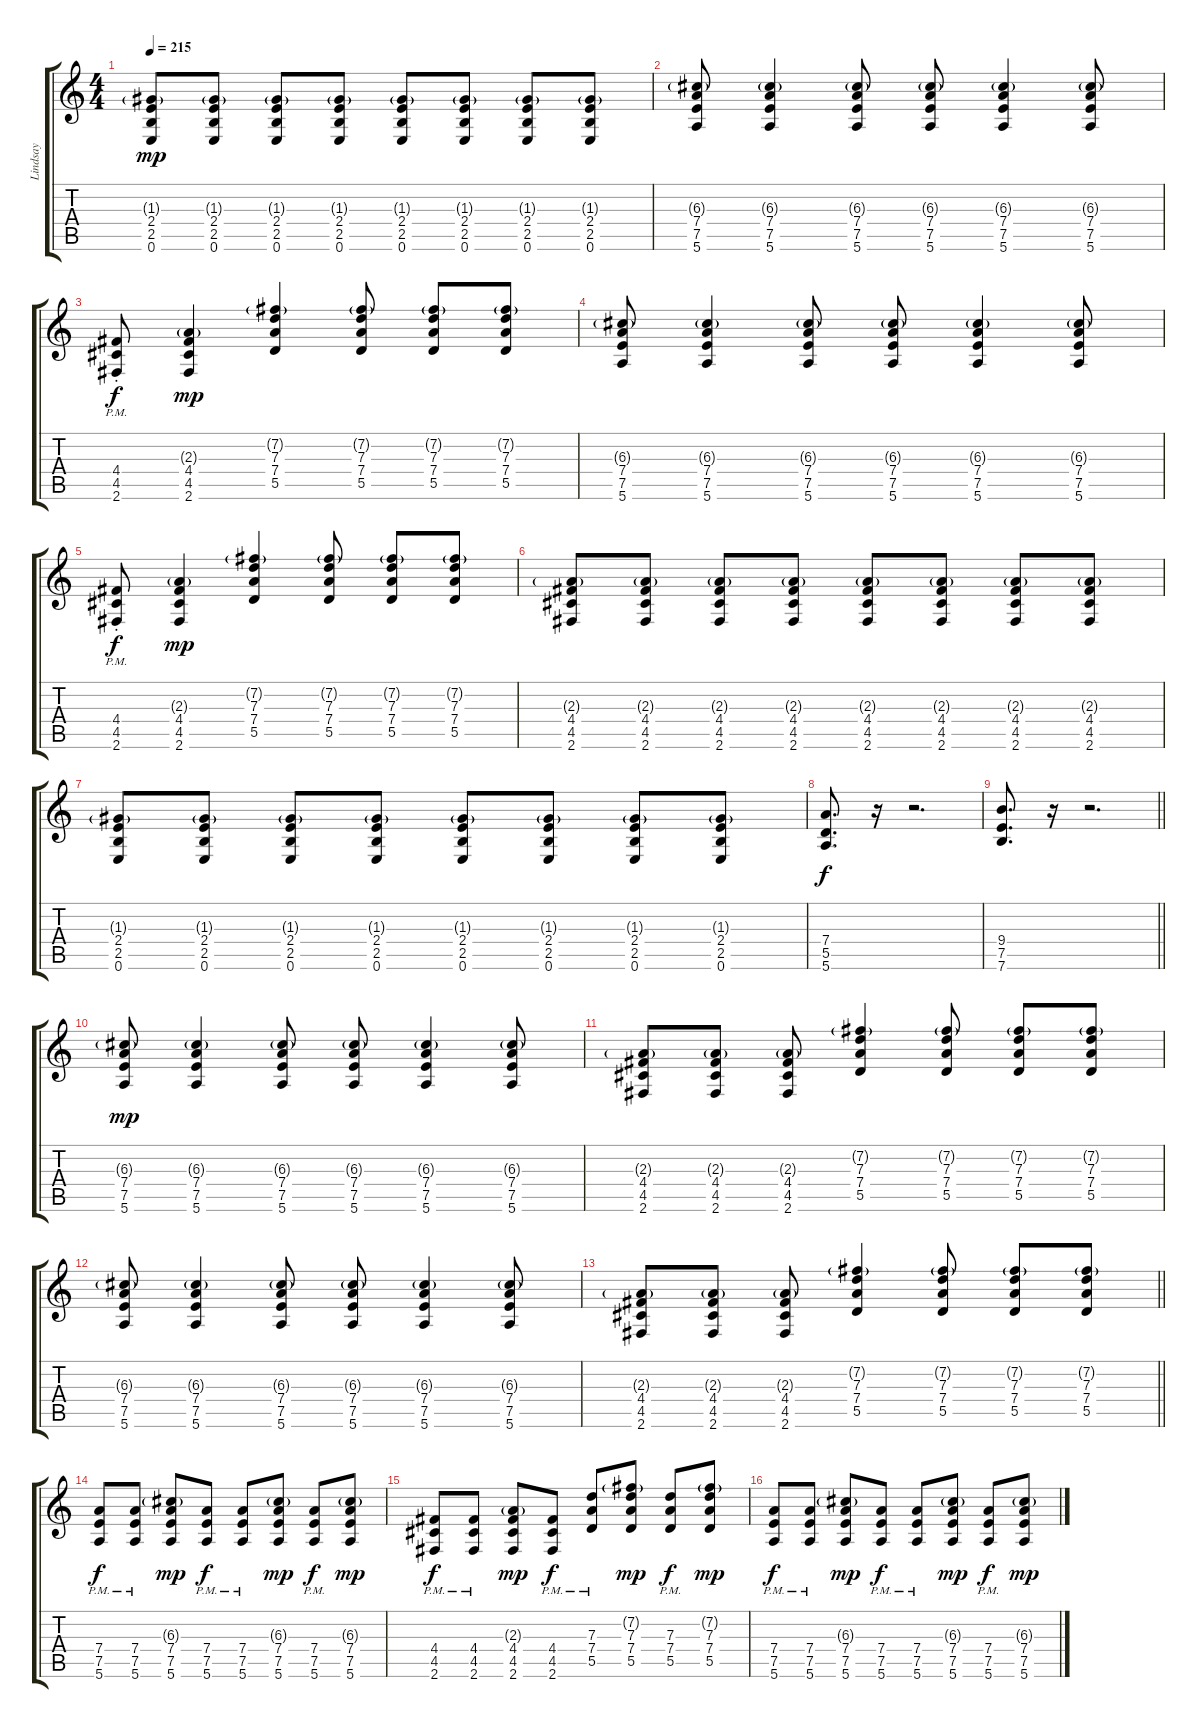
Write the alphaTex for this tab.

\track ("Lindsay" "Lindsay") {instrument distortionguitar}
\staff {score tabs}
\tuning (E4 B3 G3 D3 A2 E2) {hide}
\ts (4 4)
\tempo 215
\clef g2
\ks c
(1.3{g} 2.4 2.5 0.6).8{dy mp} (1.3{g} 2.4 2.5 0.6).8 (1.3{g} 2.4 2.5 0.6).8 (1.3{g} 2.4 2.5 0.6).8 (1.3{g} 2.4 2.5 0.6).8 (1.3{g} 2.4 2.5 0.6).8 (1.3{g} 2.4 2.5 0.6).8 (1.3{g} 2.4 2.5 0.6).8 |
(6.3{g} 7.4 7.5 5.6).8 (6.3{g} 7.4 7.5 5.6).4 (6.3{g} 7.4 7.5 5.6).8 (6.3{g} 7.4 7.5 5.6).8 (6.3{g} 7.4 7.5 5.6).4 (6.3{g} 7.4 7.5 5.6).8 |
(4.4{pm st} 4.5{pm st} 2.6{pm st}).8{dy f} (2.3{g} 4.4 4.5 2.6).4{dy mp} (7.2{g} 7.3 7.4 5.5).4 (7.2{g} 7.3 7.4 5.5).8 (7.2{g} 7.3 7.4 5.5).8 (7.2{g} 7.3 7.4 5.5).8 |
(6.3{g} 7.4 7.5 5.6).8 (6.3{g} 7.4 7.5 5.6).4 (6.3{g} 7.4 7.5 5.6).8 (6.3{g} 7.4 7.5 5.6).8 (6.3{g} 7.4 7.5 5.6).4 (6.3{g} 7.4 7.5 5.6).8 |
(4.4{pm st} 4.5{pm st} 2.6{pm st}).8{dy f} (2.3{g} 4.4 4.5 2.6).4{dy mp} (7.2{g} 7.3 7.4 5.5).4 (7.2{g} 7.3 7.4 5.5).8 (7.2{g} 7.3 7.4 5.5).8 (7.2{g} 7.3 7.4 5.5).8 |
(2.3{g} 4.4 4.5 2.6).8 (2.3{g} 4.4 4.5 2.6).8 (2.3{g} 4.4 4.5 2.6).8 (2.3{g} 4.4 4.5 2.6).8 (2.3{g} 4.4 4.5 2.6).8 (2.3{g} 4.4 4.5 2.6).8 (2.3{g} 4.4 4.5 2.6).8 (2.3{g} 4.4 4.5 2.6).8 |
(1.3{g} 2.4 2.5 0.6).8 (1.3{g} 2.4 2.5 0.6).8 (1.3{g} 2.4 2.5 0.6).8 (1.3{g} 2.4 2.5 0.6).8 (1.3{g} 2.4 2.5 0.6).8 (1.3{g} 2.4 2.5 0.6).8 (1.3{g} 2.4 2.5 0.6).8 (1.3{g} 2.4 2.5 0.6).8 |
(7.4 5.5 5.6).8{d dy f} r.16 r.2{d} |
\barLineRight lightlight
(9.4 7.5 7.6).8{d} r.16 r.2{d} |
\section ("" "")
(6.3{g} 7.4 7.5 5.6).8{dy mp} (6.3{g} 7.4 7.5 5.6).4 (6.3{g} 7.4 7.5 5.6).8 (6.3{g} 7.4 7.5 5.6).8 (6.3{g} 7.4 7.5 5.6).4 (6.3{g} 7.4 7.5 5.6).8 |
(2.3{g} 4.4 4.5 2.6).8 (2.3{g} 4.4 4.5 2.6).8 (2.3{g} 4.4 4.5 2.6).8 (7.2{g} 7.3 7.4 5.5).4 (7.2{g} 7.3 7.4 5.5).8 (7.2{g} 7.3 7.4 5.5).8 (7.2{g} 7.3 7.4 5.5).8 |
(6.3{g} 7.4 7.5 5.6).8 (6.3{g} 7.4 7.5 5.6).4 (6.3{g} 7.4 7.5 5.6).8 (6.3{g} 7.4 7.5 5.6).8 (6.3{g} 7.4 7.5 5.6).4 (6.3{g} 7.4 7.5 5.6).8 |
\barLineRight lightlight
(2.3{g} 4.4 4.5 2.6).8 (2.3{g} 4.4 4.5 2.6).8 (2.3{g} 4.4 4.5 2.6).8 (7.2{g} 7.3 7.4 5.5).4 (7.2{g} 7.3 7.4 5.5).8 (7.2{g} 7.3 7.4 5.5).8 (7.2{g} 7.3 7.4 5.5).8 |
\section ("" "")
(7.4{pm} 7.5{pm} 5.6{pm}).8{dy f} (7.4{pm} 7.5{pm} 5.6{pm}).8 (6.3{g} 7.4 7.5 5.6).8{dy mp} (7.4{pm} 7.5{pm} 5.6{pm}).8{dy f} (7.4{pm} 7.5{pm} 5.6{pm}).8 (6.3{g} 7.4 7.5 5.6).8{dy mp} (7.4{pm} 7.5{pm} 5.6{pm}).8{dy f} (6.3{g} 7.4 7.5 5.6).8{dy mp} |
(4.4{pm} 4.5{pm} 2.6{pm}).8{dy f} (4.4{pm} 4.5{pm} 2.6{pm}).8 (2.3{g} 4.4 4.5 2.6).8{dy mp} (4.4{pm} 4.5{pm} 2.6{pm}).8{dy f} (7.3{pm} 7.4{pm} 5.5{pm}).8 (7.2{g} 7.3 7.4 5.5).8{dy mp} (7.3{pm} 7.4{pm} 5.5{pm}).8{dy f} (7.2{g} 7.3 7.4 5.5).8{dy mp} |
(7.4{pm} 7.5{pm} 5.6{pm}).8{dy f} (7.4{pm} 7.5{pm} 5.6{pm}).8 (6.3{g} 7.4 7.5 5.6).8{dy mp} (7.4{pm} 7.5{pm} 5.6{pm}).8{dy f} (7.4{pm} 7.5{pm} 5.6{pm}).8 (6.3{g} 7.4 7.5 5.6).8{dy mp} (7.4{pm} 7.5{pm} 5.6{pm}).8{dy f} (6.3{g} 7.4 7.5 5.6).8{dy mp}
